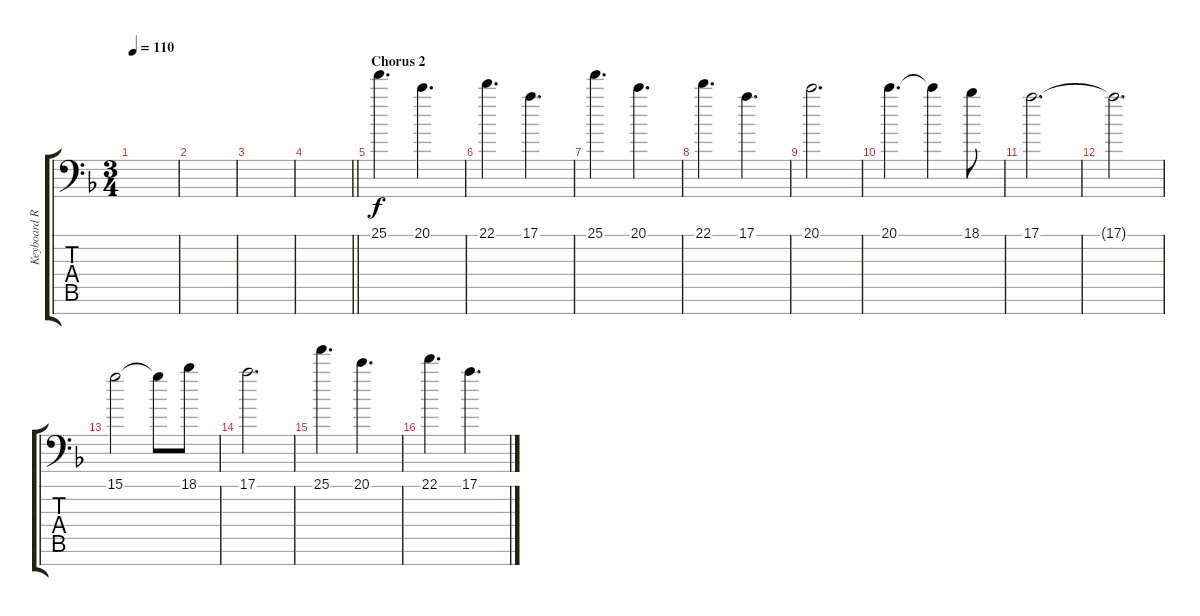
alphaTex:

\track ("Keyboard Right Hand" "Keyboard R") {instrument stringensemble2}
\staff {score tabs}
\tuning (E4 B3 G3 D3 A2 E2 A1) {hide}
\ts (3 4)
\tempo 110
\clef f4
\ks dminor
|
|
|
\barLineRight lightlight
|
\section ("" "Chorus 2")
25.1.4{d} 20.1.4{d} |
22.1.4{d} 17.1.4{d} |
25.1.4{d} 20.1.4{d} |
22.1.4{d} 17.1.4{d} |
20.1.2{d} |
20.1.4{d} 20.1{t}.4 18.1.8 |
17.1.2{d} |
17.1{t}.2{d} |
15.1.2 15.1{t}.8 18.1.8 |
17.1.2{d} |
25.1.4{d} 20.1.4{d} |
22.1.4{d} 17.1.4{d}
